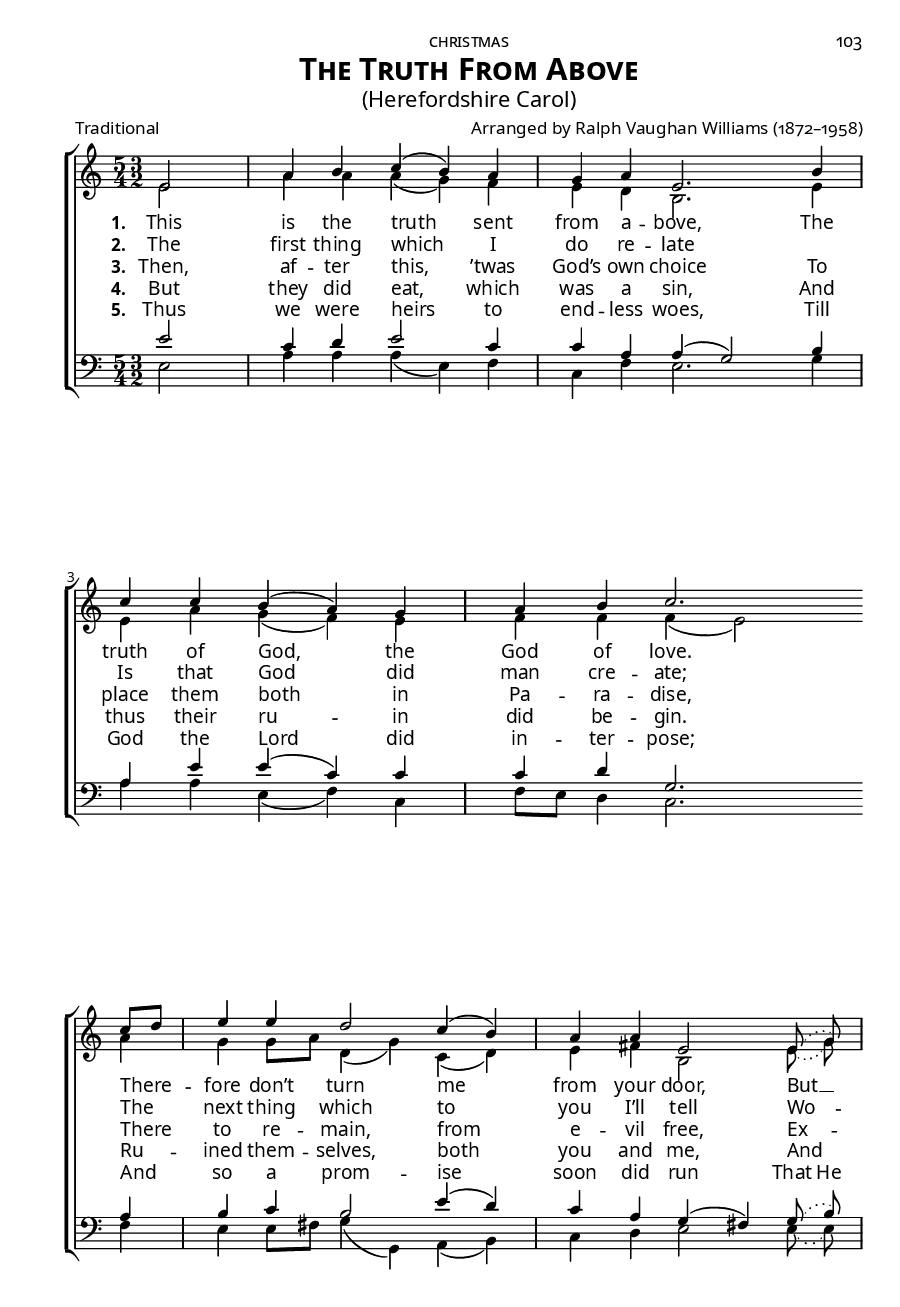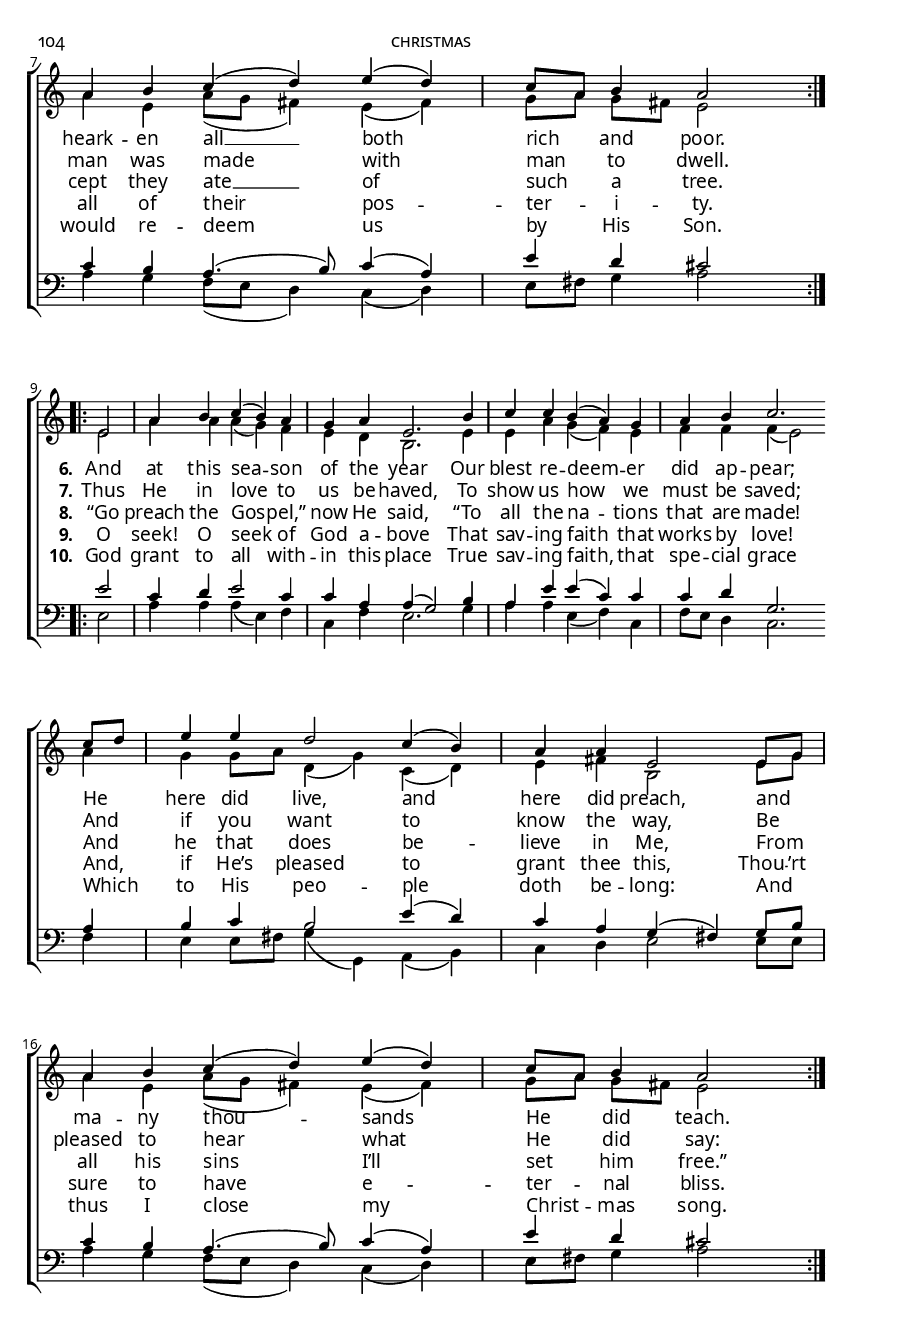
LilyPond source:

\version "2.14.2"
\include "util.ly"
\header {
  title = \markup{\override #'(font-name . "Garamond Premier Pro Semibold"){ \abs-fontsize #15 \smallCapsOldStyle"The Truth From Above"}}
  subtitle = \markup{\override #'(font-name . "Garamond Premier Pro"){ \abs-fontsize #10.5 "(Herefordshire Carol)"}}
  poet = \markup\oldStyleNum"Traditional"
  composer = \markup\oldStyleNum"Arranged by Ralph Vaughan Williams (1872–1958)"
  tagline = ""
}
\paper {
  %print-all-headers = ##f
  paper-height = 9\in
  paper-width = 6\in
  indent = 0\in
  %system-system-spacing = #'((basic-distance . 10) (padding . 0))
  system-system-spacing =
    #'((basic-distance . 0)
       (minimum-distance . 0)
       (padding . -5)
       (stretchability . 100))
  ragged-last-bottom = ##f
  ragged-bottom = ##f
  two-sided = ##t
  inner-margin = 0.5\in
  outer-margin = 0.25\in
  top-margin = 0.25\in
  bottom-margin = 0.25\in
  first-page-number = #103
  print-first-page-number = ##t
  headerLine = \markup{\override #'(font-name . "Garamond Premier Pro") \smallCapsOldStyle"christmas"}
  oddHeaderMarkup = \markup\fill-line{
     \override #'(font-name . "Garamond Premier Pro")\abs-fontsize #8.5
     \combine 
        \fill-line{"" \on-the-fly #print-page-number-check-first
        \oldStylePageNum""
        }
        \fill-line{\headerLine}
  }
  evenHeaderMarkup = \markup {
     \override #'(font-name . "Garamond Premier Pro")\abs-fontsize #8.5
     \combine
        \on-the-fly #print-page-number-check-first
        \oldStylePageNum""
        \fill-line{\headerLine}
  }
}
#(set-global-staff-size 15) \paper{ #(define fonts (make-pango-font-tree "GoudyOlSt BT" "Garamond Premier Pro" "Garamond Premier Pro" (/ 15 20))) }
#(define ((compound-time one two num numtwo) grob)
   (grob-interpret-markup grob
                          (markup #:override '(baseline-skip . 0) #:number
                                  (#:line ((#:column (one num))
                                           (#:column (two numtwo)))))))
global = {
  \key c \major
  \autoBeamOff
  \override Staff.TimeSignature #'stencil = #(compound-time "5" "3" "4" "2")
  \time 11/4
}

sopMusic = \relative c' {
  \repeat volta 3 {
    \partial 2 e2 |
    \partial 4*5 a4 b c( b) a |
    \partial 2*3 g a e2. b'4 |
    
    \partial 4*5 c c b( a) g |
    \partial 2*3 a b c2. \bar""\break c8[ d] |
    \partial 2*3 e4 e d2 c4( b) |
    
    \partial 4*5 \slurDotted a a e2 e8( g) |
    \slurSolid
    \partial 2*3 a4 b c( d) e( d) |
    \partial 1 c8[ a] b4 a2
  }
  \break
  
  
  \repeat volta 2 {
    \partial 2 e2 |
    \partial 4*5 a4 b c( b) a |
    \partial 2*3 g a e2. b'4 |
    
    \partial 4*5 c c b( a) g |
    \partial 2*3 a b c2. \bar""\break c8[ d] |
    \partial 2*3 e4 e d2 c4( b) |
    
    \partial 4*5 a a e2 e8[ g] |
    \partial 2*3 a4 b c( d) e( d) |
    \partial 1 c8[ a] b4 a2
  }
}
sopWords = \lyricmode {
  
}

altoMusic = \relative c' {
  e2 |
  a4 a a( g) f |
  e d b2. e4 |
  
  e a g( f) e |
  f f f( e2) a4 |
  g g8[ a] d,4( g) c,( d) |
  
  \slurDotted e fis b,2 e8( g) |
  \slurSolid a4 e a8([ g] fis4) e( fis) |
  g8[ a] g[ fis] e2
  
  
  
  e2 |
  a4 a a( g) f |
  e d b2. e4 |
  
  e a g( f) e |
  f f f( e2) a4 |
  g g8[ a] d,4( g) c,( d) |
  
  e fis b,2 e8[ g] |
  a4 e a8([ g] fis4) e( fis) |
  g8[ a] g[ fis] e2
}

altoWords = \lyricmode {
  \dropLyricsXI
  \set stanza = #"1. "
  This is the truth sent from a -- bove,
  The truth of God, the God of love.
  There -- fore don’t turn me from your door,
  But __ heark -- en all __ both rich and poor.
  
  \set stanza = #"6."
  And at this sea -- son of the year
  Our blest re -- deem -- er did ap -- pear;
  He here did live, and here did preach,
  and ma -- ny thou -- sands He did teach.
}
altoWordsII = \lyricmode {
  \dropLyricsXI
%\markup\italic
  \set stanza = #"2. "
  The first thing which I do re -- late
  \skip1
  Is that God did man cre -- ate;
  The next thing which to you I’ll tell
  Wo -- man was made with man to dwell.
  
  \set stanza = #"7."
  Thus He in love to us be -- haved,
  To show us how we must be saved;
  And if you want to know the way,
  Be pleased to hear what He did say:
}
altoWordsIII = \lyricmode {
  \dropLyricsXI
  \set stanza = #"3. "
  Then, af -- ter this, ’twas God’s own choice
  To place them both in Pa -- ra -- dise,
  There to re -- main, from e -- vil free,
  Ex -- cept they ate __ of such a tree.

  \set stanza = #"8."
  “Go preach the Gos -- pel,” now He said,
  “To all the na -- tions that are made!
  And he that does be -- lieve in Me,
  From all his sins I’ll set him free.”

}
altoWordsIV = \lyricmode {
  \dropLyricsXI
  \set stanza = #"4. "
  But they did eat, which was a sin,
  And thus their ru -- in did be -- gin.
  Ru -- ined them -- selves, both you and me,
  And all of their pos -- ter -- i -- ty.
  
  \set stanza = #"9."
  O seek! O seek of God a -- bove
  That sav -- ing faith that works by love!
  And, if He’s pleased to grant thee this,
  \set ignoreMelismata = ##t
  Thou -- ’rt
  \unset ignoreMelismata
  sure to have e -- ter -- nal bliss.
}
altoWordsV = \lyricmode {
  \dropLyricsXI
  \set stanza = #"5. "
  Thus we were heirs to end -- less woes,
  Till God the Lord did in -- ter -- pose;
  And so a prom -- ise soon did run
  \set ignoreMelismata = ##t
  That He
  \unset ignoreMelismata
  would re -- deem us by His Son.
  
  \set stanza = #"10."
  God grant to all with -- in this place
  True sav -- ing faith, that spe -- cial grace
  Which to His peo -- ple doth be -- long:
  And thus I close my Christ -- mas song.

}
altoWordsVI = \lyricmode {
  \set stanza = #"6. "
  \set ignoreMelismata = ##t
}
tenorMusic = \relative c' {
  e2 |
  c4 d e2 c4 |
  c a a( g2) b4 |
  
  a e' e( c) c |
  c d g,2. a4 |
  b c b2 e4( d) |
  
  c a g( fis!) \slurDotted g8( b) |
  \slurSolid c4 b a4.( b8) c4( a) |
  e'4 d cis2
  
  
  
  e2 |
  c4 d e2 c4 |
  c a a( g2) b4 |
  
  a e' e( c) c |
  c d g,2. a4 |
  b c b2 e4( d) |
  
  c a g( fis!) g8[ b] |
  c4 b a4.( b8) c4( a) |
  e'4 d cis2
}
tenorWords = \lyricmode {
  
}

bassMusic = \relative c {
  e2 |
  a4 a a( e) f |
  c f e2. g4 |
  
  a4 a e( f) c |
  f8[ e] d4 c2. f4 |
  e e8[ fis] g4( g,) a( b) |
  
  c4 d e2 \slurDotted e8( e) |
  a4 g \slurSolid f8([ e] d4) c( d) |
  e8[ fis] g4 a2
  
  
  
  
  
  e2 |
  a4 a a( e) f |
  c f e2. g4 |
  
  a4 a e( f) c |
  f8[ e] d4 c2. f4 |
  e e8[ fis] g4( g,) a( b) |
  
  c4 d e2 e8[ e] |
  a4 g f8([ e] d4) c( d) |
  e8[ fis] g4 a2
}
bassWords = \lyricmode {

}

pianoRH = \relative c' {
  
}
pianoLH = \relative c' {
  
}

\score {
  <<
   \new ChoirStaff <<
    \new Staff = women <<
      \new Voice = "sopranos" { \voiceOne << \global \sopMusic >> }
      \new Voice = "altos" { \voiceTwo << \global \altoMusic >> }
    >>
    \new Lyrics \with { alignAboveContext = #"women" \override VerticalAxisGroup #'nonstaff-relatedstaff-spacing = #'((basic-distance . 1))} \lyricsto "sopranos" \sopWords
    \new Lyrics = "altosVI"  \with { alignBelowContext = #"women" } \lyricsto "sopranos" \altoWordsVI
    \new Lyrics = "altosV"  \with { alignBelowContext = #"women" } \lyricsto "sopranos" \altoWordsV
    \new Lyrics = "altosIV"  \with { alignBelowContext = #"women" } \lyricsto "sopranos" \altoWordsIV
    \new Lyrics = "altosIII"  \with { alignBelowContext = #"women" } \lyricsto "sopranos" \altoWordsIII
    \new Lyrics = "altosII"  \with { alignBelowContext = #"women" } \lyricsto "sopranos" \altoWordsII
    \new Lyrics = "altos"  \with { alignBelowContext = #"women" \override VerticalAxisGroup #'nonstaff-relatedstaff-spacing = #'((padding . -1)) } \lyricsto "sopranos" \altoWords
   \new Staff = men <<
      \clef bass
      \new Voice = "tenors" { \voiceOne << \global \tenorMusic >> }
      \new Voice = "basses" { \voiceTwo << \global \bassMusic >> }
    >>
    \new Lyrics \with { alignAboveContext = #"men" \override VerticalAxisGroup #'nonstaff-relatedstaff-spacing = #'((basic-distance . 1)) } \lyricsto "tenors" \tenorWords
    \new Lyrics \with { alignBelowContext = #"men" \override VerticalAxisGroup #'nonstaff-relatedstaff-spacing = #'((basic-distance . 1)) } \lyricsto "basses" \bassWords
  >>
%    \new PianoStaff << \new Staff { \new Voice { \pianoRH } } \new Staff { \clef "bass" \pianoLH } >>
  >>
  \layout {
    \context {
      \Score
      \override SpacingSpanner #'base-shortest-duration = #(ly:make-moment 1 2)
      \override SpacingSpanner #'common-shortest-duration = #(ly:make-moment 1 2)
    }
    \context {
      % Remove all empty staves
      % \Staff \RemoveEmptyStaves \override VerticalAxisGroup #'remove-first = ##t
    }
  }
  \midi {
    %\tempo 4 = 90
    \set Staff.midiInstrument = "flute"
  
    \context {
      \Voice
      \remove "Dynamic_performer"
    }
  }
}
